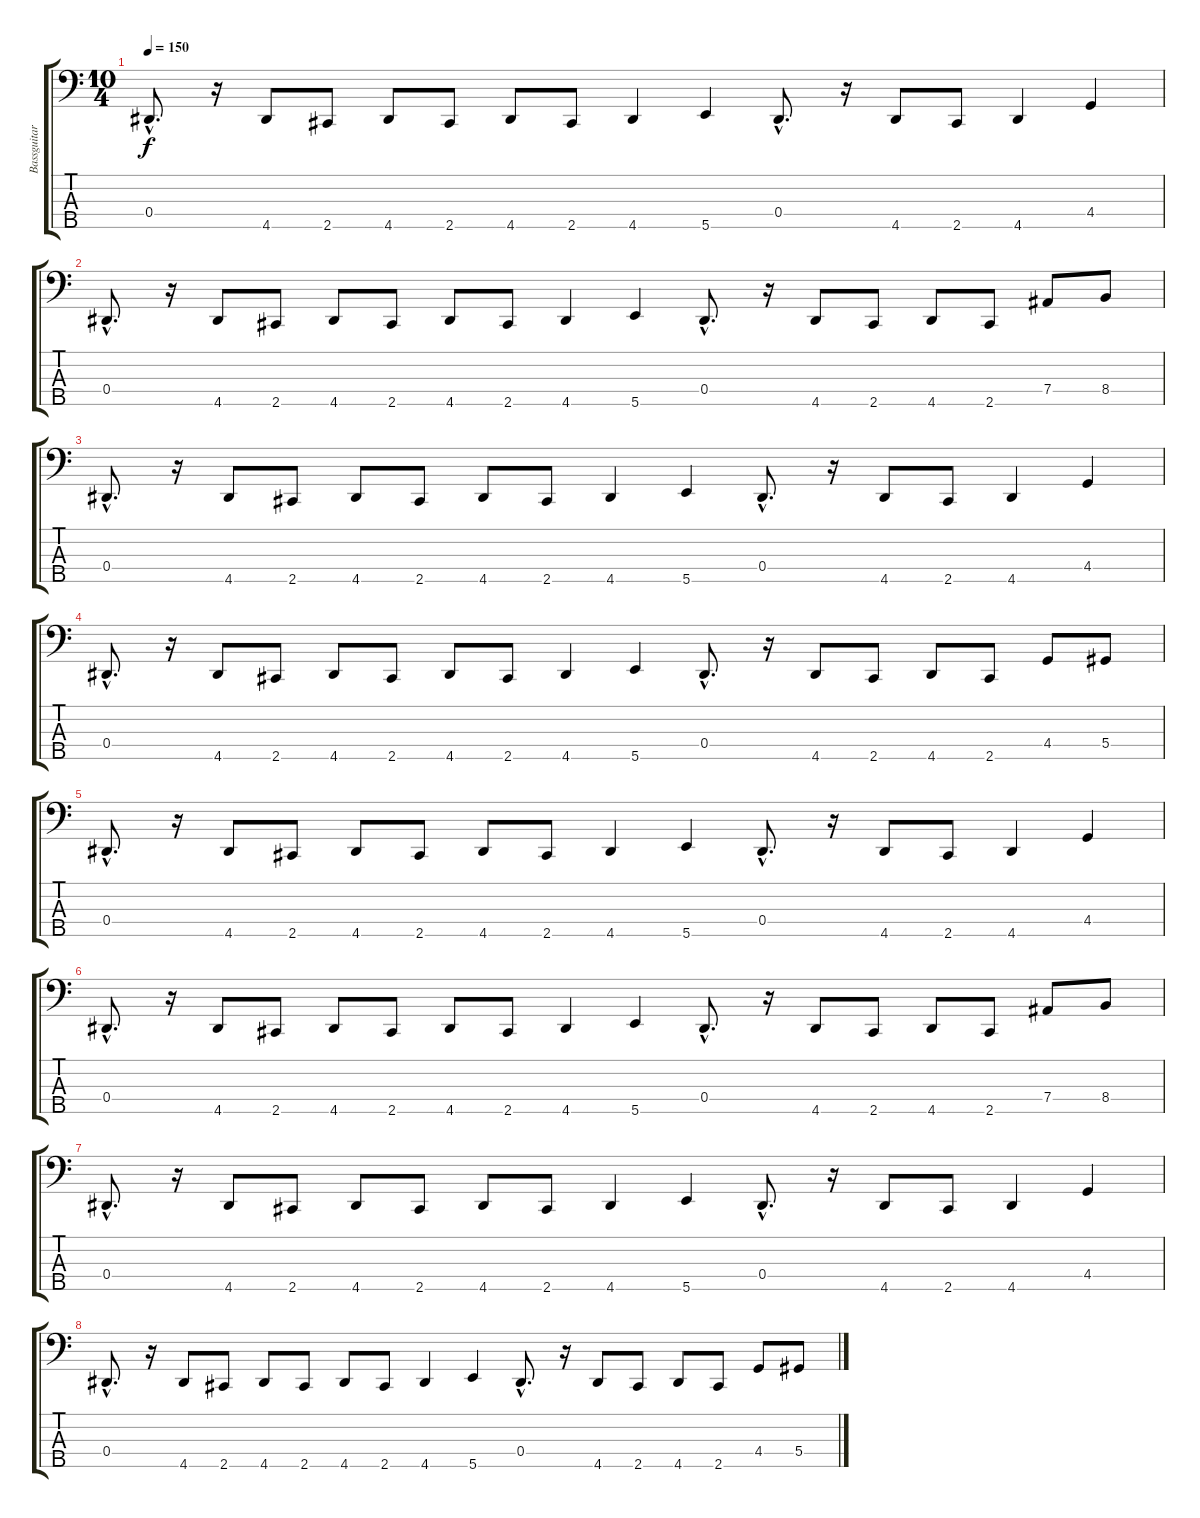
\track ("Bassguitar" "Bassguitar") {instrument electricbassfinger}
\staff {score tabs}
\tuning (Gb2 Db2 Ab1 Eb1 B0) {hide}
\ts (10 4)
\tempo 150
\clef f4
\ks c
0.4{hac}.8{d dy f} r.16 4.5.8 2.5.8 4.5.8 2.5.8 4.5.8 2.5.8 4.5.4 5.5.4 0.4{hac}.8{d} r.16 4.5.8 2.5.8 4.5.4 4.4.4 |
0.4{hac}.8{d} r.16 4.5.8 2.5.8 4.5.8 2.5.8 4.5.8 2.5.8 4.5.4 5.5.4 0.4{hac}.8{d} r.16 4.5.8 2.5.8 4.5.8 2.5.8 7.4.8 8.4.8 |
0.4{hac}.8{d} r.16 4.5.8 2.5.8 4.5.8 2.5.8 4.5.8 2.5.8 4.5.4 5.5.4 0.4{hac}.8{d} r.16 4.5.8 2.5.8 4.5.4 4.4.4 |
0.4{hac}.8{d} r.16 4.5.8 2.5.8 4.5.8 2.5.8 4.5.8 2.5.8 4.5.4 5.5.4 0.4{hac}.8{d} r.16 4.5.8 2.5.8 4.5.8 2.5.8 4.4.8 5.4.8 |
0.4{hac}.8{d} r.16 4.5.8 2.5.8 4.5.8 2.5.8 4.5.8 2.5.8 4.5.4 5.5.4 0.4{hac}.8{d} r.16 4.5.8 2.5.8 4.5.4 4.4.4 |
0.4{hac}.8{d} r.16 4.5.8 2.5.8 4.5.8 2.5.8 4.5.8 2.5.8 4.5.4 5.5.4 0.4{hac}.8{d} r.16 4.5.8 2.5.8 4.5.8 2.5.8 7.4.8 8.4.8 |
0.4{hac}.8{d} r.16 4.5.8 2.5.8 4.5.8 2.5.8 4.5.8 2.5.8 4.5.4 5.5.4 0.4{hac}.8{d} r.16 4.5.8 2.5.8 4.5.4 4.4.4 |
0.4{hac}.8{d} r.16 4.5.8 2.5.8 4.5.8 2.5.8 4.5.8 2.5.8 4.5.4 5.5.4 0.4{hac}.8{d} r.16 4.5.8 2.5.8 4.5.8 2.5.8 4.4.8 5.4.8
